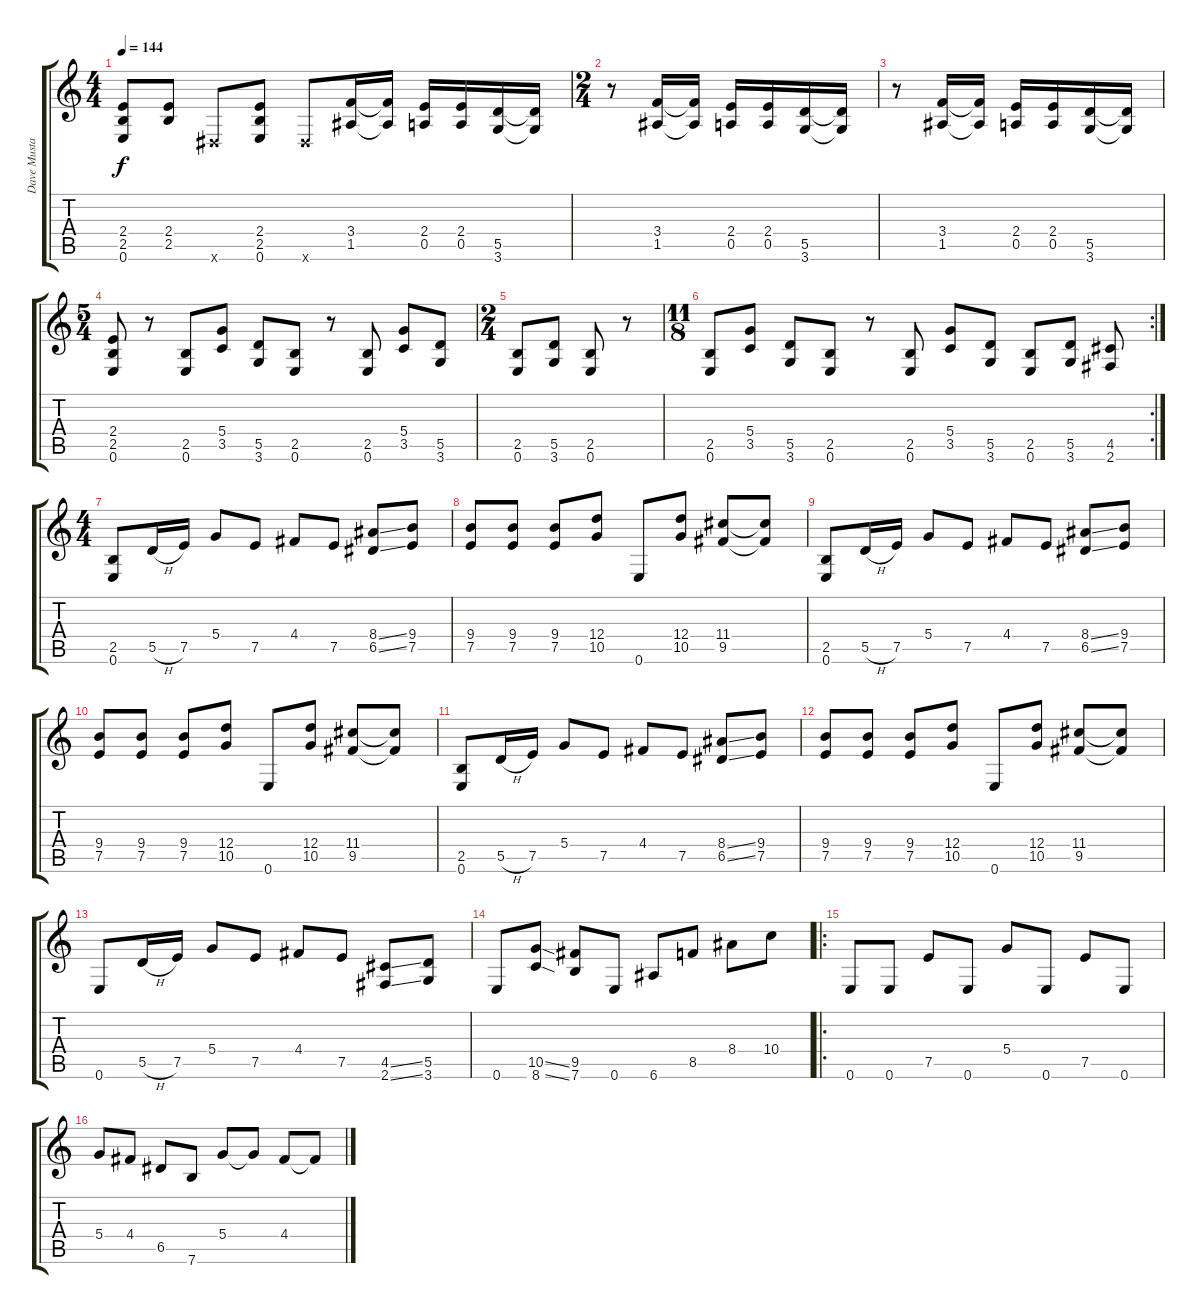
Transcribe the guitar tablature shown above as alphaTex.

\track ("Dave Mustaine" "Dave Musta") {instrument distortionguitar}
\staff {score tabs}
\tuning (E4 B3 G3 D3 A2 E2) {hide}
\ts (4 4)
\tempo 144
\clef g2
\ks c
(2.4 2.5 0.6).8{dy f} (2.4 2.5).8 -1.6{x}.8 (2.4 2.5 0.6).8 -1.6{x}.8 (3.4 1.5).16 (3.4{t} 1.5{t}).16 (2.4 0.5).16 (2.4 0.5).16 (5.5 3.6).16 (5.5{t} 3.6{t}).16 |
\ts (2 4)
r.8 (3.4 1.5).16 (3.4{t} 1.5{t}).16 (2.4 0.5).16 (2.4 0.5).16 (5.5 3.6).16 (5.5{t} 3.6{t}).16 |
r.8 (3.4 1.5).16 (3.4{t} 1.5{t}).16 (2.4 0.5).16 (2.4 0.5).16 (5.5 3.6).16 (5.5{t} 3.6{t}).16 |
\ts (5 4)
(2.4 2.5 0.6).8 r.8 (2.5 0.6).8 (5.4 3.5).8 (5.5 3.6).8 (2.5 0.6).8 r.8 (2.5 0.6).8 (5.4 3.5).8 (5.5 3.6).8 |
\ts (2 4)
(2.5 0.6).8 (5.5 3.6).8 (2.5 0.6).8 r.8 |
\rc 2
\ts (11 8)
(2.5 0.6).8 (5.4 3.5).8 (5.5 3.6).8 (2.5 0.6).8 r.8 (2.5 0.6).8 (5.4 3.5).8 (5.5 3.6).8 (2.5 0.6).8 (5.5 3.6).8 (4.5 2.6).8 |
\ts (4 4)
(2.5 0.6).8 5.5{h}.16 7.5.16 5.4.8 7.5.8 4.4.8 7.5.8 (8.4{ss} 6.5{ss}).8 (9.4 7.5).8 |
(9.4 7.5).8 (9.4 7.5).8 (9.4 7.5).8 (12.4 10.5).8 0.6.8 (12.4 10.5).8 (11.4 9.5).8 (11.4{t} 9.5{t}).8 |
(2.5 0.6).8 5.5{h}.16 7.5.16 5.4.8 7.5.8 4.4.8 7.5.8 (8.4{ss} 6.5{ss}).8 (9.4 7.5).8 |
(9.4 7.5).8 (9.4 7.5).8 (9.4 7.5).8 (12.4 10.5).8 0.6.8 (12.4 10.5).8 (11.4 9.5).8 (11.4{t} 9.5{t}).8 |
(2.5 0.6).8 5.5{h}.16 7.5.16 5.4.8 7.5.8 4.4.8 7.5.8 (8.4{ss} 6.5{ss}).8 (9.4 7.5).8 |
(9.4 7.5).8 (9.4 7.5).8 (9.4 7.5).8 (12.4 10.5).8 0.6.8 (12.4 10.5).8 (11.4 9.5).8 (11.4{t} 9.5{t}).8 |
0.6.8 5.5{h}.16 7.5.16 5.4.8 7.5.8 4.4.8 7.5.8 (4.5{ss} 2.6{ss}).8 (5.5 3.6).8 |
0.6.8 (10.5{ss} 8.6{ss}).8 (9.5 7.6).8 0.6.8 6.6.8 8.5.8 8.4.8 10.4.8 |
\ro
0.6.8 0.6.8 7.5.8 0.6.8 5.4.8 0.6.8 7.5.8 0.6.8 |
5.4.8 4.4.8 6.5.8 7.6.8 5.4.8 5.4{t}.8 4.4.8 4.4{t}.8
